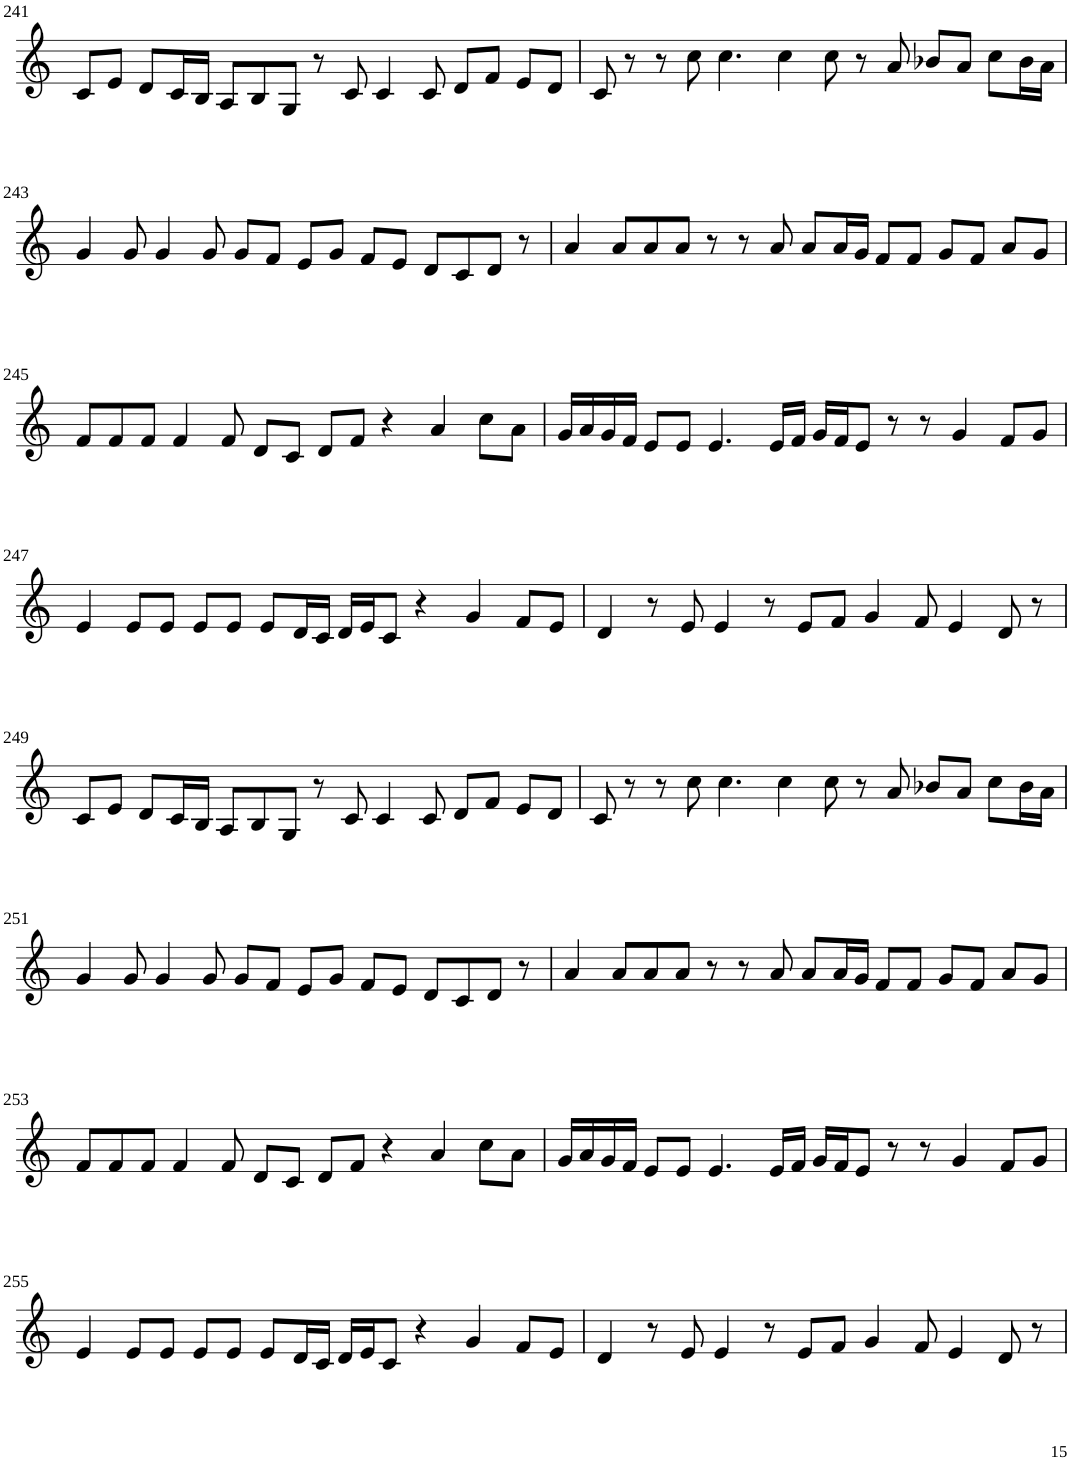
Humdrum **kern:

**kern
*part1
*staff1
*I"Violin
!!LO:PB:g=z
*clefG2
*k[]
*M8/4
=241
8c/L
8e/J
8d/L
16c/L
16B/JJ
8A/L
8B/
8G/J
8r
8c/
4c/
8c/
8d/L
8f/J
8e/L
8d/J
=242
8c/
8r
8r
8cc\
4.cc\
4cc\
8cc\
8r
8a/
8b-X/L
8a/J
8cc\L
16b-\L
16a\JJ
!!LO:LB:g=z
=243
4g/
8g/
4g/
8g/
8g/L
8f/J
8e/L
8g/J
8f/L
8e/J
8d/L
8c/
8d/J
8r
=244
4a/
8a/L
8a/
8a/J
8r
8r
8a/
8a/L
16a/L
16g/JJ
8f/L
8f/J
8g/L
8f/J
8a/L
8g/J
!!LO:LB:g=z
=245
8f/L
8f/
8f/J
4f/
8f/
8d/L
8c/J
8d/L
8f/J
4r
4a/
8cc\L
8a\J
=246
16g/LL
16a/
16g/
16f/JJ
8e/L
8e/J
4.e/
16e/LL
16f/JJ
16g/LL
16f/J
8e/J
8r
8r
4g/
8f/L
8g/J
!!LO:LB:g=z
=247
4e/
8e/L
8e/J
8e/L
8e/J
8e/L
16d/L
16c/JJ
16d/LL
16e/J
8c/J
4r
4g/
8f/L
8e/J
=248
4d/
8r
8e/
4e/
8r
8e/L
8f/J
4g/
8f/
4e/
8d/
8r
!!LO:LB:g=z
=249
8c/L
8e/J
8d/L
16c/L
16B/JJ
8A/L
8B/
8G/J
8r
8c/
4c/
8c/
8d/L
8f/J
8e/L
8d/J
=250
8c/
8r
8r
8cc\
4.cc\
4cc\
8cc\
8r
8a/
8b-X/L
8a/J
8cc\L
16b-\L
16a\JJ
!!LO:LB:g=z
=251
4g/
8g/
4g/
8g/
8g/L
8f/J
8e/L
8g/J
8f/L
8e/J
8d/L
8c/
8d/J
8r
=252
4a/
8a/L
8a/
8a/J
8r
8r
8a/
8a/L
16a/L
16g/JJ
8f/L
8f/J
8g/L
8f/J
8a/L
8g/J
!!LO:LB:g=z
=253
8f/L
8f/
8f/J
4f/
8f/
8d/L
8c/J
8d/L
8f/J
4r
4a/
8cc\L
8a\J
=254
16g/LL
16a/
16g/
16f/JJ
8e/L
8e/J
4.e/
16e/LL
16f/JJ
16g/LL
16f/J
8e/J
8r
8r
4g/
8f/L
8g/J
!!LO:LB:g=z
=255
4e/
8e/L
8e/J
8e/L
8e/J
8e/L
16d/L
16c/JJ
16d/LL
16e/J
8c/J
4r
4g/
8f/L
8e/J
=256
4d/
8r
8e/
4e/
8r
8e/L
8f/J
4g/
8f/
4e/
8d/
8r
=
*-
